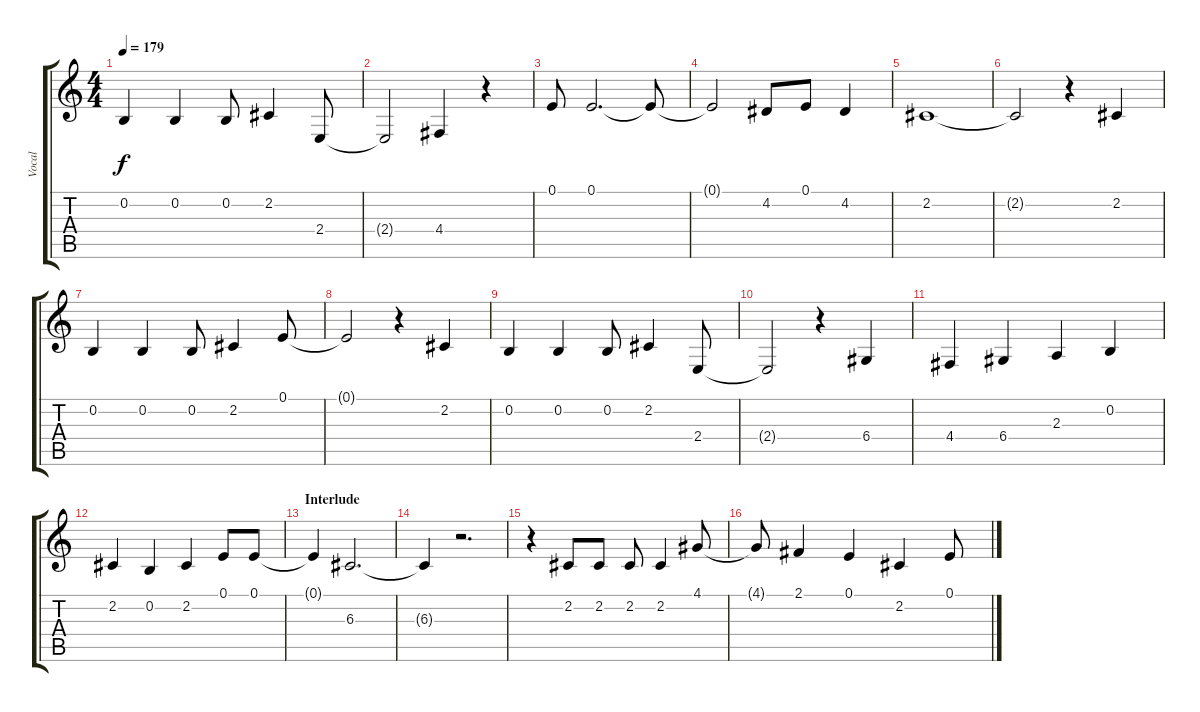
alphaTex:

\track ("Vocal" "Vocal") {instrument lead6voice}
\staff {score tabs}
\tuning (E4 B3 G3 D3 A2 E2) {hide}
\ts (4 4)
\tempo 179
\clef g2
\ks c
0.2.4{dy f} 0.2.4 0.2.8 2.2.4 2.4.8 |
2.4{t}.2 4.4.4 r.4 |
0.1.8 0.1.2{d} 0.1{t}.8 |
0.1{t}.2 4.2.8 0.1.8 4.2.4 |
2.2.1 |
2.2{t}.2 r.4 2.2.4 |
0.2.4 0.2.4 0.2.8 2.2.4 0.1.8 |
0.1{t}.2 r.4 2.2.4 |
0.2.4 0.2.4 0.2.8 2.2.4 2.4.8 |
2.4{t}.2 r.4 6.4.4 |
4.4.4 6.4.4 2.3.4 0.2.4 |
2.2.4 0.2.4 2.2.4 0.1.8 0.1.8 |
\section ("" "Interlude")
0.1{t}.4 6.3.2{d} |
6.3{t}.4 r.2{d} |
r.4 2.2.8 2.2.8 2.2.8 2.2.4 4.1.8 |
4.1{t}.8 2.1.4 0.1.4 2.2.4 0.1.8
